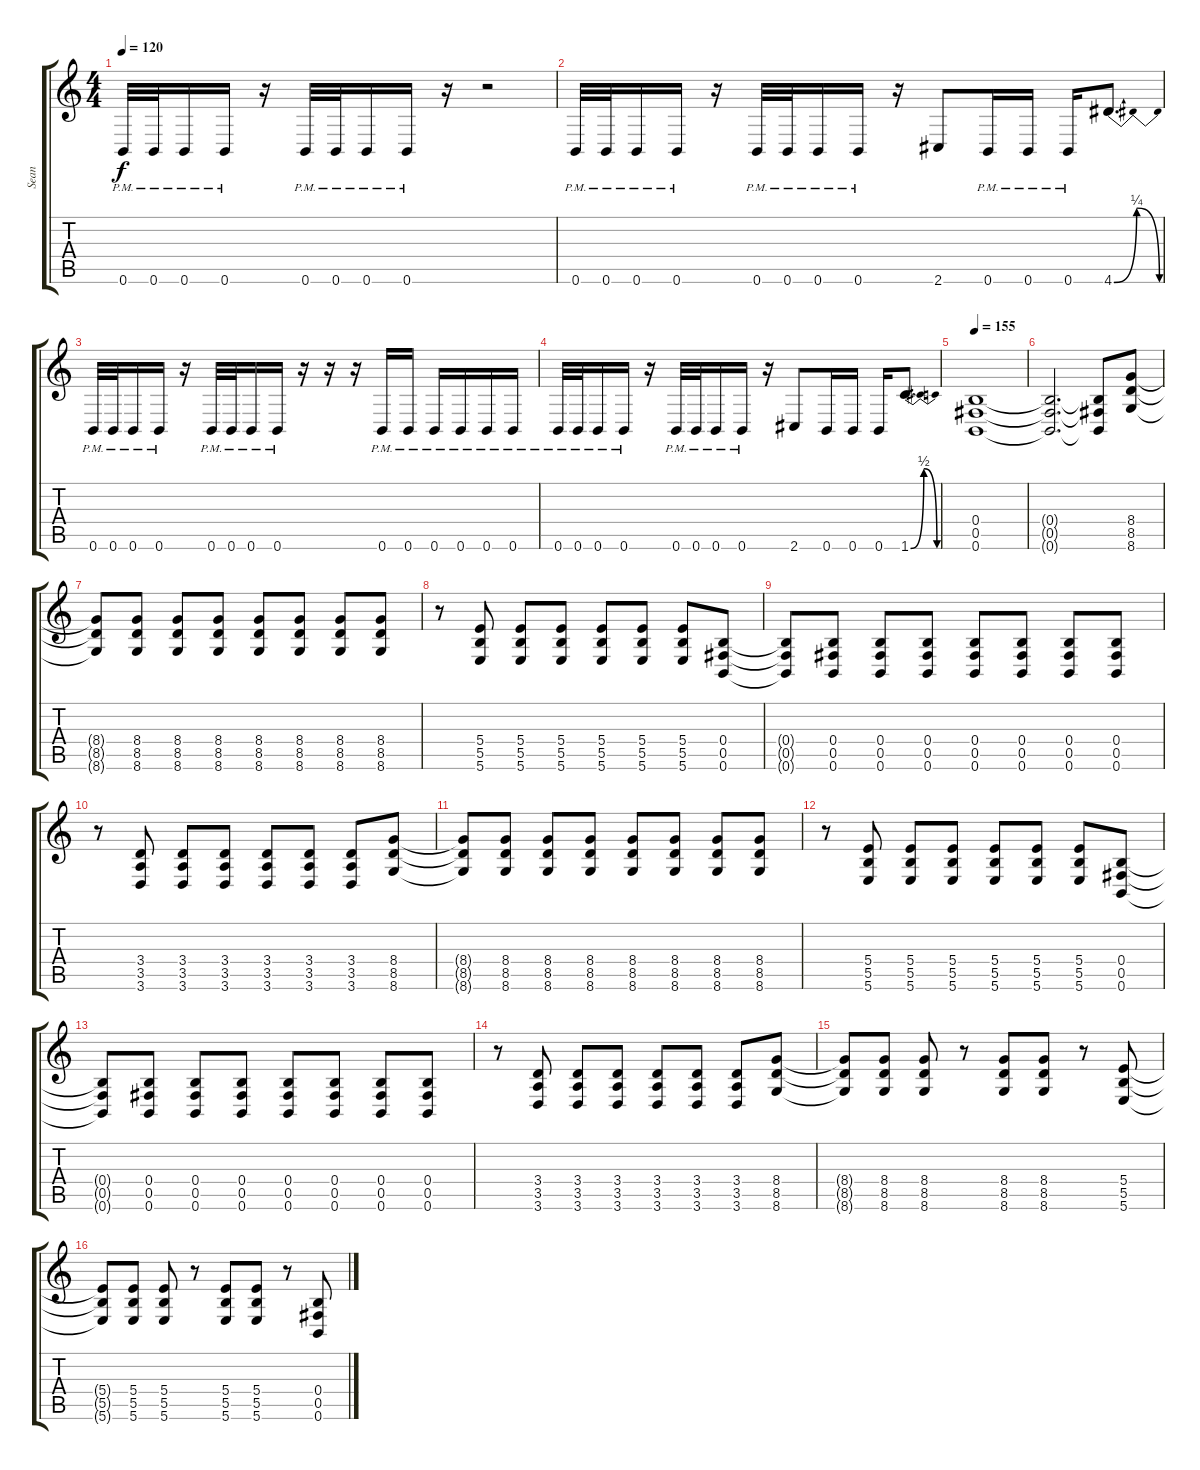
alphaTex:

\track ("Sean" "Sean") {instrument distortionguitar}
\staff {score tabs}
\tuning (Db4 Ab3 E3 B2 Gb2 B1) {hide}
\ts (4 4)
\tempo 120
\clef g2
\ks c
0.6{pm}.32{dy f} 0.6{pm}.32 0.6{pm}.16 0.6{pm}.16 r.16 0.6{pm}.32 0.6{pm}.32 0.6{pm}.16 0.6{pm}.16 r.16 r.2 |
0.6{pm}.32 0.6{pm}.32 0.6{pm}.16 0.6{pm}.16 r.16 0.6{pm}.32 0.6{pm}.32 0.6{pm}.16 0.6{pm}.16 r.16 2.6.8 0.6{pm}.16 0.6{pm}.16 0.6{pm}.16 4.6{be (bendrelease 0 0 30 1 30 1 60 0)}.8{d ot 8vb} |
0.6{pm}.32 0.6{pm}.32 0.6{pm}.16 0.6{pm}.16 r.16 0.6{pm}.32 0.6{pm}.32 0.6{pm}.16 0.6{pm}.16 r.16 r.16 r.16 0.6{pm}.16 0.6{pm}.16 0.6{pm}.16 0.6{pm}.16 0.6{pm}.16 0.6{pm}.16 |
0.6{pm}.32 0.6{pm}.32 0.6{pm}.16 0.6{pm}.16 r.16 0.6{pm}.32 0.6{pm}.32 0.6{pm}.16 0.6{pm}.16 r.16 2.6.8 0.6.16 0.6.16 0.6.16 1.6{be (bendrelease 0 0 10 2 30 2 60 0)}.8{d ot 8vb} |
\tempo 155
(0.4 0.5 0.6).1{volume 12} |
(0.4{t} 0.5{t} 0.6{t}).2{d} (0.4{t} 0.5{t} 0.6{t}).8 (8.4 8.5 8.6).8 |
(8.4{t} 8.5{t} 8.6{t}).8 (8.4 8.5 8.6).8 (8.4 8.5 8.6).8 (8.4 8.5 8.6).8 (8.4 8.5 8.6).8 (8.4 8.5 8.6).8 (8.4 8.5 8.6).8 (8.4 8.5 8.6).8 |
r.8 (5.4 5.5 5.6).8 (5.4 5.5 5.6).8 (5.4 5.5 5.6).8 (5.4 5.5 5.6).8 (5.4 5.5 5.6).8 (5.4 5.5 5.6).8 (0.4 0.5 0.6).8 |
(0.4{t} 0.5{t} 0.6{t}).8 (0.4 0.5 0.6).8 (0.4 0.5 0.6).8 (0.4 0.5 0.6).8 (0.4 0.5 0.6).8 (0.4 0.5 0.6).8 (0.4 0.5 0.6).8 (0.4 0.5 0.6).8 |
r.8 (3.4 3.5 3.6).8 (3.4 3.5 3.6).8 (3.4 3.5 3.6).8 (3.4 3.5 3.6).8 (3.4 3.5 3.6).8 (3.4 3.5 3.6).8 (8.4 8.5 8.6).8 |
(8.4{t} 8.5{t} 8.6{t}).8 (8.4 8.5 8.6).8 (8.4 8.5 8.6).8 (8.4 8.5 8.6).8 (8.4 8.5 8.6).8 (8.4 8.5 8.6).8 (8.4 8.5 8.6).8 (8.4 8.5 8.6).8 |
r.8 (5.4 5.5 5.6).8 (5.4 5.5 5.6).8 (5.4 5.5 5.6).8 (5.4 5.5 5.6).8 (5.4 5.5 5.6).8 (5.4 5.5 5.6).8 (0.4 0.5 0.6).8 |
(0.4{t} 0.5{t} 0.6{t}).8 (0.4 0.5 0.6).8 (0.4 0.5 0.6).8 (0.4 0.5 0.6).8 (0.4 0.5 0.6).8 (0.4 0.5 0.6).8 (0.4 0.5 0.6).8 (0.4 0.5 0.6).8 |
r.8 (3.4 3.5 3.6).8 (3.4 3.5 3.6).8 (3.4 3.5 3.6).8 (3.4 3.5 3.6).8 (3.4 3.5 3.6).8 (3.4 3.5 3.6).8 (8.4 8.5 8.6).8 |
(8.4{t} 8.5{t} 8.6{t}).8 (8.4 8.5 8.6).8 (8.4 8.5 8.6).8 r.8 (8.4 8.5 8.6).8 (8.4 8.5 8.6).8 r.8 (5.4 5.5 5.6).8 |
(5.4{t} 5.5{t} 5.6{t}).8 (5.4 5.5 5.6).8 (5.4 5.5 5.6).8 r.8 (5.4 5.5 5.6).8 (5.4 5.5 5.6).8 r.8 (0.4 0.5 0.6).8
